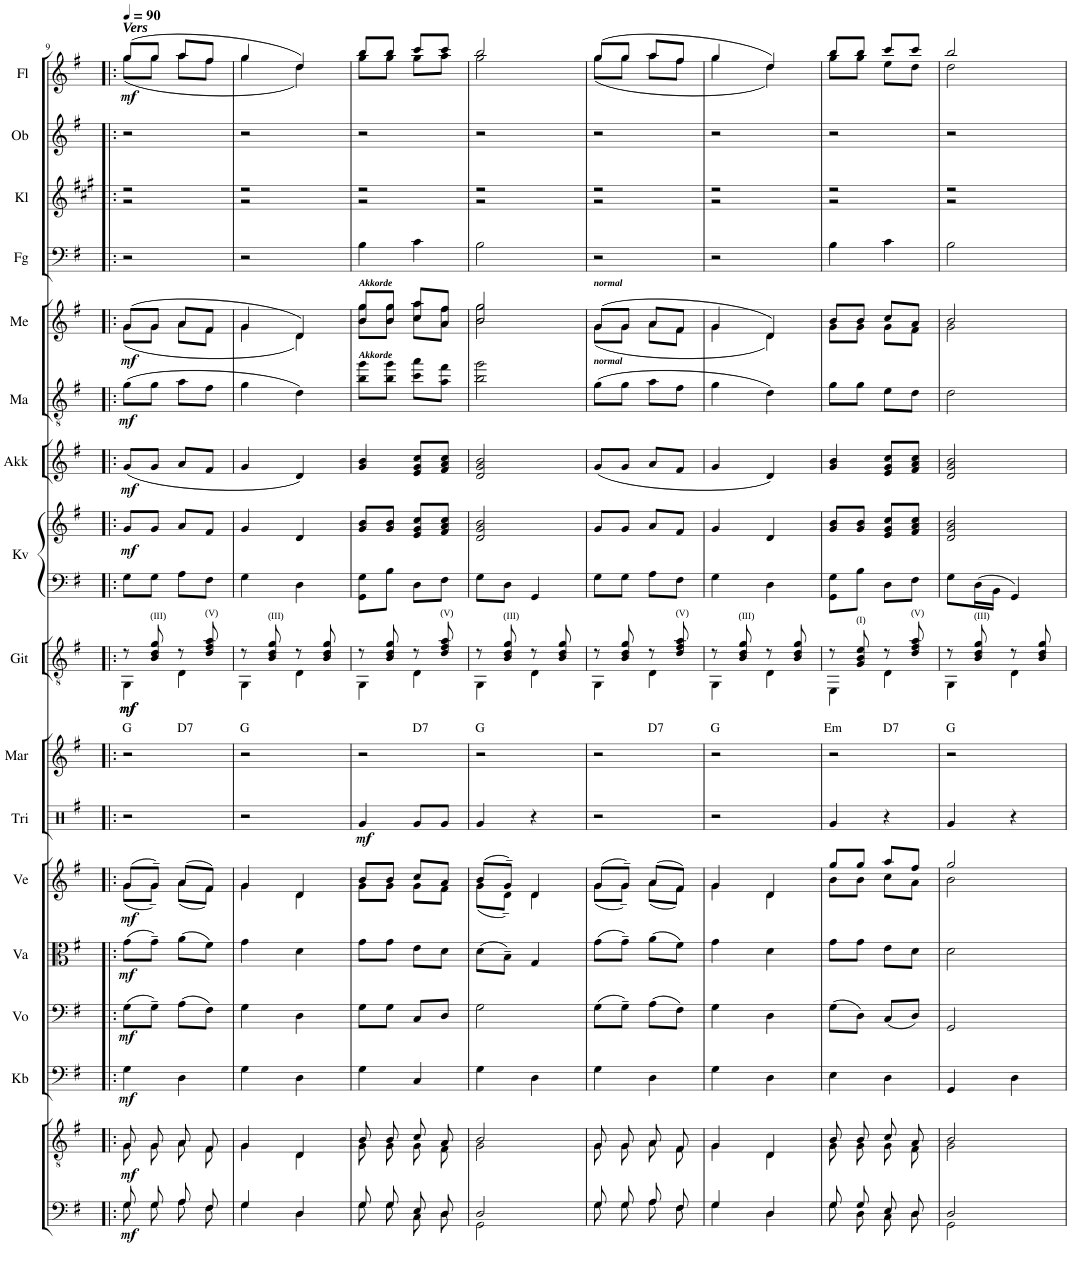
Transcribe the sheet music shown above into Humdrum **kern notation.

**kern	**dynam	**kern	**dynam	**kern	**dynam	**kern	**dynam	**kern	**dynam	**kern	**dynam	**kern	**dynam	**kern	**kern	**text	**dynam	**kern	**kern	**dynam	**kern	**dynam	**kern	**dynam	**kern	**dynam	**kern	**kern	**kern	**kern	**dynam
*part17	*part17	*part16	*part16	*part15	*part15	*part14	*part14	*part13	*part13	*part12	*part12	*part11	*part11	*part10	*part9	*part9	*part9	*part8	*part8	*part8	*part7	*part7	*part6	*part6	*part5	*part5	*part4	*part3	*part2	*part1	*part1
*staff18	*staff18	*staff17	*staff17	*staff16	*staff16	*staff15	*staff15	*staff14	*staff14	*staff13	*staff13	*staff12	*staff12	*staff11	*staff10	*staff10	*staff10	*staff9	*staff8	*staff8/9	*staff7	*staff7	*staff6	*staff6	*staff5	*staff5	*staff4	*staff3	*staff2	*staff1	*staff1
*I"Midi_53	*	*I"Midi_53	*	*I"Kontrabaß	*	*I"Violoncello	*	*I"Viola	*	*I"Violine	*	*I"Triangel	*	*I"Marimba	*I"Gitarre	*	*	*I"Klavier	*	*	*I"Akkordeon	*	*I"Mandola	*	*I"Mandoline	*	*I"Fagott	*I"Klarinette	*I"Oboe	*I"Flöte	*
*	*	*	*	*I'Kb	*	*I'Vo	*	*I'Va	*	*I'Ve	*	*I'Tri	*	*I'Mar	*I'Git	*	*	*I'Kv	*	*	*I'Akk	*	*I'Ma	*	*I'Me	*	*I'Fg	*I'Kl	*I'Ob	*I'Fl	*
!!LO:PB:g=z
*clefF4	*	*clefGv2	*	*clefF4	*	*clefF4	*	*clefC3	*	*clefG2	*	*clefX	*	*clefG2	*clefGv2	*	*	*clefF4	*clefG2	*	*clefG2	*	*clefGv2	*	*clefG2	*	*clefF4	*clefG2	*clefG2	*clefG2	*
*	*	*	*	*Trd7c12	*	*	*	*	*	*	*	*	*	*	*	*	*	*	*	*	*	*	*	*	*	*	*	*Trd1c2	*	*	*
*k[f#]	*	*k[f#]	*	*k[f#]	*	*k[f#]	*	*k[f#]	*	*k[f#]	*	*k[f#]	*	*k[f#]	*k[f#]	*	*	*k[f#]	*k[f#]	*	*k[f#]	*	*k[f#]	*	*k[f#]	*	*k[f#]	*k[f#c#g#]	*k[f#]	*k[f#]	*
*G:	*	*G:	*	*G:	*	*G:	*	*G:	*	*G:	*	*G:	*	*G:	*G:	*	*	*G:	*G:	*	*G:	*	*G:	*	*G:	*	*G:	*A:	*G:	*G:	*
*M2/4	*	*M2/4	*	*M2/4	*	*M2/4	*	*M2/4	*	*M2/4	*	*M2/4	*	*M2/4	*M2/4	*	*	*M2/4	*M2/4	*	*M2/4	*	*M2/4	*	*M2/4	*	*M2/4	*M2/4	*M2/4	*M2/4	*
*MM90	*	*MM90	*	*MM90	*	*MM90	*	*MM90	*	*MM90	*	*MM90	*	*MM90	*MM90	*	*	*MM90	*MM90	*	*MM90	*	*MM90	*	*MM90	*	*MM90	*MM90	*MM90	*MM90	*
=9!|:	=9!|:	=9!|:	=9!|:	=9!|:	=9!|:	=9!|:	=9!|:	=9!|:	=9!|:	=9!|:	=9!|:	=9!|:	=9!|:	=9!|:	=9!|:	=9!|:	=9!|:	=9!|:	=9!|:	=9!|:	=9!|:	=9!|:	=9!|:	=9!|:	=9!|:	=9!|:	=9!|:	=9!|:	=9!|:	=9!|:	=9!|:
*^	*	*^	*	*	*	*	*	*	*	*^	*	*	*	*	*^	*	*	*	*	*	*	*	*	*	*	*	*	*	*	*	*
!	!	!	!	!	!	!	!	!	!	!	!	!	!	!	!	!	!	!	!	!	!	!	!	!	!	!	!	!	!	!	!	!	!	!LO:TX:a:Bi:t=Vers	!
!	!	!LO:DY:b	!	!	!LO:DY:b	!	!LO:DY:b	!	!LO:DY:b	!	!LO:DY:b	!	!	!LO:DY:b	!	!	!	!	!	!LO:LY:b	!LO:DY:b	!	!	!	!	!	!	!	!	!	!	!	!	!	!
*	*	*	*	*	*	*	*	*	*	*	*	*	*	*	*	*	*	*	*	*	*	*	*	*	*	*	*	*	*^	*	*	*^	*	*^	*
!	!	!	!	!	!	!	!	!	!	!	!	!	!	!	!	!	!	!	!	!	!LO:DY:n=1:b	!	!	!LO:DY:b	!	!LO:DY:b	!	!LO:DY:b	!	!	!LO:DY:b	!	!	!	!	!	!	!LO:DY:b
8G/L	8G\L	mf	8G/L	8G\L	mf	4G\	mf	(8G\L	mf	(8g\L	mf	(8g/L	(8g\L	mf	2r	.	2r	8r	4GG\	G	mf mf	8G\L	8g/L	mf	(8g/L	mf	(8g\L	mf	(8g/L	(8g\L	mf	2r	2r	2r	2r	(8gg/L	(8gg\L	mf
!	!	!	!	!	!	!	!	!	!	!	!	!	!	!	!	!	!	!LO:TX:a:t=(III)	!	!	!	!	!	!	!	!	!	!	!	!	!	!	!	!	!	!	!	!
8G/J	8G\J	.	8G/J	8G\J	.	.	.	8G~\J)	.	8g~\J)	.	8g~/J)	8g~\J)	.	.	.	.	8B/ 8d/ 8g/	.	.	.	8G\J	8g/J	.	8g/J	.	8g\J	.	8g/J	8g\J	.	.	.	.	.	8gg/J	8gg\J	.
!	!	!	!	!	!	!	!	!	!	!	!	!	!	!	!	!	!	!	!	!LO:LY:b	!	!	!	!	!	!	!	!	!	!	!	!	!	!	!	!	!	!
8A/L	8A\L	.	8A/L	8A\L	.	4D\	.	(8A\L	.	(8a\L	.	(8a/L	(8a\L	.	.	.	.	8r	4D\	D7	.	8A\L	8a/L	.	8a/L	.	8a\L	.	8a/L	8a\L	.	.	.	.	.	8aa/L	8aa\L	.
!	!	!	!	!	!	!	!	!	!	!	!	!	!	!	!	!	!	!LO:TX:a:t=(V)	!	!	!	!	!	!	!	!	!	!	!	!	!	!	!	!	!	!	!	!
8F#/J	8F#\J	.	8F#/J	8F#\J	.	.	.	8F#\J)	.	8f#\J)	.	8f#/J)	8f#\J)	.	.	.	.	8d/ 8f#/ 8a/	.	.	.	8F#\J	8f#/J	.	8f#/J	.	8f#\J	.	8f#/J	8f#\J	.	.	.	.	.	8ff#/J	8ff#\J	.
=10	=10	=10	=10	=10	=10	=10	=10	=10	=10	=10	=10	=10	=10	=10	=10	=10	=10	=10	=10	=10	=10	=10	=10	=10	=10	=10	=10	=10	=10	=10	=10	=10	=10	=10	=10	=10	=10	=10
!	!	!	!	!	!	!	!	!	!	!	!	!	!	!	!	!	!	!	!	!LO:LY:b	!	!	!	!	!	!	!	!	!	!	!	!	!	!	!	!	!	!
4G/	4G\	.	4G/	4G\	.	4G\	.	4G\	.	4g\	.	4g/	4g\	.	2r	.	2r	8r	4GG\	G	.	4G\	4g/	.	4g/	.	4g\	.	4g/	4g\	.	2r	2r	2r	2r	4gg/	4gg\	.
!	!	!	!	!	!	!	!	!	!	!	!	!	!	!	!	!	!	!LO:TX:a:t=(III)	!	!	!	!	!	!	!	!	!	!	!	!	!	!	!	!	!	!	!	!
.	.	.	.	.	.	.	.	.	.	.	.	.	.	.	.	.	.	8B/ 8d/ 8g/	.	.	.	.	.	.	.	.	.	.	.	.	.	.	.	.	.	.	.	.
4D/	4D\	.	4D/	4D\	.	4D\	.	4D\	.	4d\	.	4d/	4d\	.	.	.	.	8r	4D\	.	.	4D\	4d/	.	4d/)	.	4d\)	.	4d/)	4d\)	.	.	.	.	.	4dd/)	4dd\)	.
.	.	.	.	.	.	.	.	.	.	.	.	.	.	.	.	.	.	8B/ 8d/ 8g/	.	.	.	.	.	.	.	.	.	.	.	.	.	.	.	.	.	.	.	.
=11	=11	=11	=11	=11	=11	=11	=11	=11	=11	=11	=11	=11	=11	=11	=11	=11	=11	=11	=11	=11	=11	=11	=11	=11	=11	=11	=11	=11	=11	=11	=11	=11	=11	=11	=11	=11	=11	=11
!	!	!	!	!	!	!	!	!	!	!	!	!	!	!	!	!	!	!	!	!	!	!	!	!	!	!	!	!	!LO:TX:a:Bi:t=Akkorde	!	!	!	!	!	!	!	!	!
!	!	!	!	!	!	!	!	!	!	!	!	!	!	!	!	!	!	!	!	!	!	!	!	!	!	!	!LO:TX:a:Bi:t=Akkorde	!	!	!	!	!	!	!	!	!	!	!
!	!	!	!	!	!	!	!	!	!	!	!	!	!	!	!	!LO:DY:b	!	!	!	!	!	!	!	!	!	!	!	!	!	!	!	!	!	!	!	!	!	!
8G/L	8G\L	.	8B/L	8G\L	.	4G\	.	8G\L	.	8g\L	.	8b/L	8g\L	.	4g/	mf	2r	8r	4GG\	.	.	8GG\ 8G\L	8g/ 8b/L	.	4g/ 4b/	.	8b\ 8gg\L	.	8b/ 8gg/L	8b\ 8gg\L	.	4B\	2r	2r	2r	8bb/L	8gg\L	.
8G/J	8G\J	.	8B/J	8G\J	.	.	.	8G\J	.	8g\J	.	8b/J	8g\J	.	.	.	.	8B/ 8d/ 8g/	.	.	.	8B\J	8g/ 8b/J	.	.	.	8b\ 8gg\J	.	8b/ 8gg/J	8b\ 8gg\J	.	.	.	.	.	8bb/J	8gg\J	.
!	!	!	!	!	!	!	!	!	!	!	!	!	!	!	!	!	!	!	!	!LO:LY:b	!	!	!	!	!	!	!	!	!	!	!	!	!	!	!	!	!	!
8E/L	8C\L	.	8c/L	8G\L	.	4C/	.	8C/L	.	8e\L	.	8cc/L	8g\L	.	8g/L	.	.	8r	4D\	D7	.	8D\L	8e/ 8g/ 8cc/L	.	8e/ 8g/ 8cc/L	.	8cc\ 8aa\L	.	8cc/ 8aa/L	8cc\ 8aa\L	.	4c\	.	.	.	8ccc/L	8gg\L	.
!	!	!	!	!	!	!	!	!	!	!	!	!	!	!	!	!	!	!LO:TX:a:t=(V)	!	!	!	!	!	!	!	!	!	!	!	!	!	!	!	!	!	!	!	!
8D/J	8D\J	.	8A/J	8F#\J	.	.	.	8D/J	.	8d\J	.	8a/J	8f#\J	.	8g/J	.	.	8d/ 8f#/ 8a/	.	.	.	8F#\J	8f#/ 8a/ 8cc/J	.	8f#/ 8a/ 8cc/J	.	8a\ 8ff#\J	.	8a/ 8ff#/J	8a\ 8ff#\J	.	.	.	.	.	8ccc/J	8aa\J	.
=12	=12	=12	=12	=12	=12	=12	=12	=12	=12	=12	=12	=12	=12	=12	=12	=12	=12	=12	=12	=12	=12	=12	=12	=12	=12	=12	=12	=12	=12	=12	=12	=12	=12	=12	=12	=12	=12	=12
!	!	!	!	!	!	!	!	!	!	!	!	!	!	!	!	!	!	!	!	!LO:LY:b	!	!	!	!	!	!	!	!	!	!	!	!	!	!	!	!	!	!
2D/	2GG\	.	2B/	2G\	.	4G\	.	2G\	.	(8d\L	.	(8b/L	(8g\L	.	4g/	.	2r	8r	4GG\	G	.	8G\L	2d/ 2g/ 2b/	.	2d/ 2g/ 2b/	.	2b\ 2gg\	.	2b/ 2gg/	2b\ 2gg\	.	2B\	2r	2r	2r	2bb/	2gg\	.
!	!	!	!	!	!	!	!	!	!	!	!	!	!	!	!	!	!	!LO:TX:a:t=(III)	!	!	!	!	!	!	!	!	!	!	!	!	!	!	!	!	!	!	!	!
.	.	.	.	.	.	.	.	.	.	8B~\J)	.	8g~/J)	8d~\J)	.	.	.	.	8B/ 8d/ 8g/	.	.	.	8D\J	.	.	.	.	.	.	.	.	.	.	.	.	.	.	.	.
.	.	.	.	.	.	4D\	.	.	.	4G/	.	4d/	4d\	.	4r	.	.	8r	4D\	.	.	4GG/	.	.	.	.	.	.	.	.	.	.	.	.	.	.	.	.
.	.	.	.	.	.	.	.	.	.	.	.	.	.	.	.	.	.	8B/ 8d/ 8g/	.	.	.	.	.	.	.	.	.	.	.	.	.	.	.	.	.	.	.	.
=13	=13	=13	=13	=13	=13	=13	=13	=13	=13	=13	=13	=13	=13	=13	=13	=13	=13	=13	=13	=13	=13	=13	=13	=13	=13	=13	=13	=13	=13	=13	=13	=13	=13	=13	=13	=13	=13	=13
!	!	!	!	!	!	!	!	!	!	!	!	!	!	!	!	!	!	!	!	!	!	!	!	!	!	!	!	!	!LO:TX:a:Bi:t=normal	!	!	!	!	!	!	!	!	!
!	!	!	!	!	!	!	!	!	!	!	!	!	!	!	!	!	!	!	!	!	!	!	!	!	!	!	!LO:TX:a:Bi:t=normal	!	!	!	!	!	!	!	!	!	!	!
8G/L	8G\L	.	8G/L	8G\L	.	4G\	.	(8G\L	.	(8g\L	.	(8g/L	(8g\L	.	2r	.	2r	8r	4GG\	.	.	8G\L	8g/L	.	(8g/L	.	(8g\L	.	(8g/L	(8g\L	.	2r	2r	2r	2r	(8gg/L	(8gg\L	.
8G/J	8G\J	.	8G/J	8G\J	.	.	.	8G~\J)	.	8g~\J)	.	8g~/J)	8g~\J)	.	.	.	.	8B/ 8d/ 8g/	.	.	.	8G\J	8g/J	.	8g/J	.	8g\J	.	8g/J	8g\J	.	.	.	.	.	8gg/J	8gg\J	.
!	!	!	!	!	!	!	!	!	!	!	!	!	!	!	!	!	!	!	!	!LO:LY:b	!	!	!	!	!	!	!	!	!	!	!	!	!	!	!	!	!	!
8A/L	8A\L	.	8A/L	8A\L	.	4D\	.	(8A\L	.	(8a\L	.	(8a/L	(8a\L	.	.	.	.	8r	4D\	D7	.	8A\L	8a/L	.	8a/L	.	8a\L	.	8a/L	8a\L	.	.	.	.	.	8aa/L	8aa\L	.
!	!	!	!	!	!	!	!	!	!	!	!	!	!	!	!	!	!	!LO:TX:a:t=(V)	!	!	!	!	!	!	!	!	!	!	!	!	!	!	!	!	!	!	!	!
8F#/J	8F#\J	.	8F#/J	8F#\J	.	.	.	8F#\J)	.	8f#\J)	.	8f#/J)	8f#\J)	.	.	.	.	8d/ 8f#/ 8a/	.	.	.	8F#\J	8f#/J	.	8f#/J	.	8f#\J	.	8f#/J	8f#\J	.	.	.	.	.	8ff#/J	8ff#\J	.
=14	=14	=14	=14	=14	=14	=14	=14	=14	=14	=14	=14	=14	=14	=14	=14	=14	=14	=14	=14	=14	=14	=14	=14	=14	=14	=14	=14	=14	=14	=14	=14	=14	=14	=14	=14	=14	=14	=14
!	!	!	!	!	!	!	!	!	!	!	!	!	!	!	!	!	!	!	!	!LO:LY:b	!	!	!	!	!	!	!	!	!	!	!	!	!	!	!	!	!	!
4G/	4G\	.	4G/	4G\	.	4G\	.	4G\	.	4g\	.	4g/	4g\	.	2r	.	2r	8r	4GG\	G	.	4G\	4g/	.	4g/	.	4g\	.	4g/	4g\	.	2r	2r	2r	2r	4gg/	4gg\	.
!	!	!	!	!	!	!	!	!	!	!	!	!	!	!	!	!	!	!LO:TX:a:t=(III)	!	!	!	!	!	!	!	!	!	!	!	!	!	!	!	!	!	!	!	!
.	.	.	.	.	.	.	.	.	.	.	.	.	.	.	.	.	.	8B/ 8d/ 8g/	.	.	.	.	.	.	.	.	.	.	.	.	.	.	.	.	.	.	.	.
4D/	4D\	.	4D/	4D\	.	4D\	.	4D\	.	4d\	.	4d/	4d\	.	.	.	.	8r	4D\	.	.	4D\	4d/	.	4d/)	.	4d\)	.	4d/)	4d\)	.	.	.	.	.	4dd/)	4dd\)	.
.	.	.	.	.	.	.	.	.	.	.	.	.	.	.	.	.	.	8B/ 8d/ 8g/	.	.	.	.	.	.	.	.	.	.	.	.	.	.	.	.	.	.	.	.
=15	=15	=15	=15	=15	=15	=15	=15	=15	=15	=15	=15	=15	=15	=15	=15	=15	=15	=15	=15	=15	=15	=15	=15	=15	=15	=15	=15	=15	=15	=15	=15	=15	=15	=15	=15	=15	=15	=15
!	!	!	!	!	!	!	!	!	!	!	!	!	!	!	!	!	!	!	!	!LO:LY:b	!	!	!	!	!	!	!	!	!	!	!	!	!	!	!	!	!	!
8G/L	8G\L	.	8B/L	8G\L	.	4E\	.	(8G\L	.	8g\L	.	8gg/L	8b\L	.	4g/	.	2r	8r	4EE\	Em	.	8GG\ 8G\L	8g/ 8b/L	.	4g/ 4b/	.	8g\L	.	8b/L	8g\L	.	4B\	2r	2r	2r	8bb/L	8gg\L	.
!	!	!	!	!	!	!	!	!	!	!	!	!	!	!	!	!	!	!LO:TX:a:t=(I)	!	!	!	!	!	!	!	!	!	!	!	!	!	!	!	!	!	!	!	!
8G/J	8D\J	.	8B/J	8G\J	.	.	.	8D\J)	.	8g\J	.	8gg/J	8b\J	.	.	.	.	8G/ 8B/ 8e/	.	.	.	8B\J	8g/ 8b/J	.	.	.	8g\J	.	8b/J	8g\J	.	.	.	.	.	8bb/J	8gg\J	.
!	!	!	!	!	!	!	!	!	!	!	!	!	!	!	!	!	!	!	!	!LO:LY:b	!	!	!	!	!	!	!	!	!	!	!	!	!	!	!	!	!	!
8E/L	8C\L	.	8c/L	8G\L	.	4D\	.	(8C/L	.	8e\L	.	8aa/L	8cc\L	.	4r	.	.	8r	4D\	D7	.	8D\L	8e/ 8g/ 8cc/L	.	8e/ 8g/ 8cc/L	.	8e\L	.	8cc/L	8g\L	.	4c\	.	.	.	8ccc/L	8ee\L	.
!	!	!	!	!	!	!	!	!	!	!	!	!	!	!	!	!	!	!LO:TX:a:t=(V)	!	!	!	!	!	!	!	!	!	!	!	!	!	!	!	!	!	!	!	!
8D/J	8D\J	.	8A/J	8F#\J	.	.	.	8D/J)	.	8d\J	.	8ff#/J	8a\J	.	.	.	.	8d/ 8f#/ 8a/	.	.	.	8F#\J	8f#/ 8a/ 8cc/J	.	8f#/ 8a/ 8cc/J	.	8d\J	.	8a/J	8f#\J	.	.	.	.	.	8ccc/J	8dd\J	.
=16	=16	=16	=16	=16	=16	=16	=16	=16	=16	=16	=16	=16	=16	=16	=16	=16	=16	=16	=16	=16	=16	=16	=16	=16	=16	=16	=16	=16	=16	=16	=16	=16	=16	=16	=16	=16	=16	=16
!	!	!	!	!	!	!	!	!	!	!	!	!	!	!	!	!	!	!	!	!LO:LY:b	!	!	!	!	!	!	!	!	!	!	!	!	!	!	!	!	!	!
2D/	2GG\	.	2B/	2G\	.	4GG/	.	2GG/	.	2d\	.	2gg/	2b\	.	4g/	.	2r	8r	4GG\	G	.	8G\L	2d/ 2g/ 2b/	.	2d/ 2g/ 2b/	.	2d\	.	2b/	2g\	.	2B\	2r	2r	2r	2bb/	2dd\	.
!	!	!	!	!	!	!	!	!	!	!	!	!	!	!	!	!	!	!LO:TX:a:t=(III)	!	!	!	!	!	!	!	!	!	!	!	!	!	!	!	!	!	!	!	!
.	.	.	.	.	.	.	.	.	.	.	.	.	.	.	.	.	.	8B/ 8d/ 8g/	.	.	.	16D\L	.	.	.	.	.	.	.	.	.	.	.	.	.	.	.	.
.	.	.	.	.	.	.	.	.	.	.	.	.	.	.	.	.	.	.	.	.	.	16BB\JJ	.	.	.	.	.	.	.	.	.	.	.	.	.	.	.	.
.	.	.	.	.	.	4D\	.	.	.	.	.	.	.	.	4r	.	.	8r	4D\	.	.	4GG/	.	.	.	.	.	.	.	.	.	.	.	.	.	.	.	.
.	.	.	.	.	.	.	.	.	.	.	.	.	.	.	.	.	.	8B/ 8d/ 8g/	.	.	.	.	.	.	.	.	.	.	.	.	.	.	.	.	.	.	.	.
*v	*v	*	*	*	*	*	*	*	*	*	*	*v	*v	*	*	*	*	*v	*v	*	*	*	*	*	*	*	*	*	*v	*v	*	*	*v	*v	*	*v	*v	*
*	*	*v	*v	*	*	*	*	*	*	*	*	*	*	*	*	*	*	*	*	*	*	*	*	*	*	*	*	*	*	*	*	*
=	=	=	=	=	=	=	=	=	=	=	=	=	=	=	=	=	=	=	=	=	=	=	=	=	=	=	=	=	=	=	=
*-	*-	*-	*-	*-	*-	*-	*-	*-	*-	*-	*-	*-	*-	*-	*-	*-	*-	*-	*-	*-	*-	*-	*-	*-	*-	*-	*-	*-	*-	*-	*-
